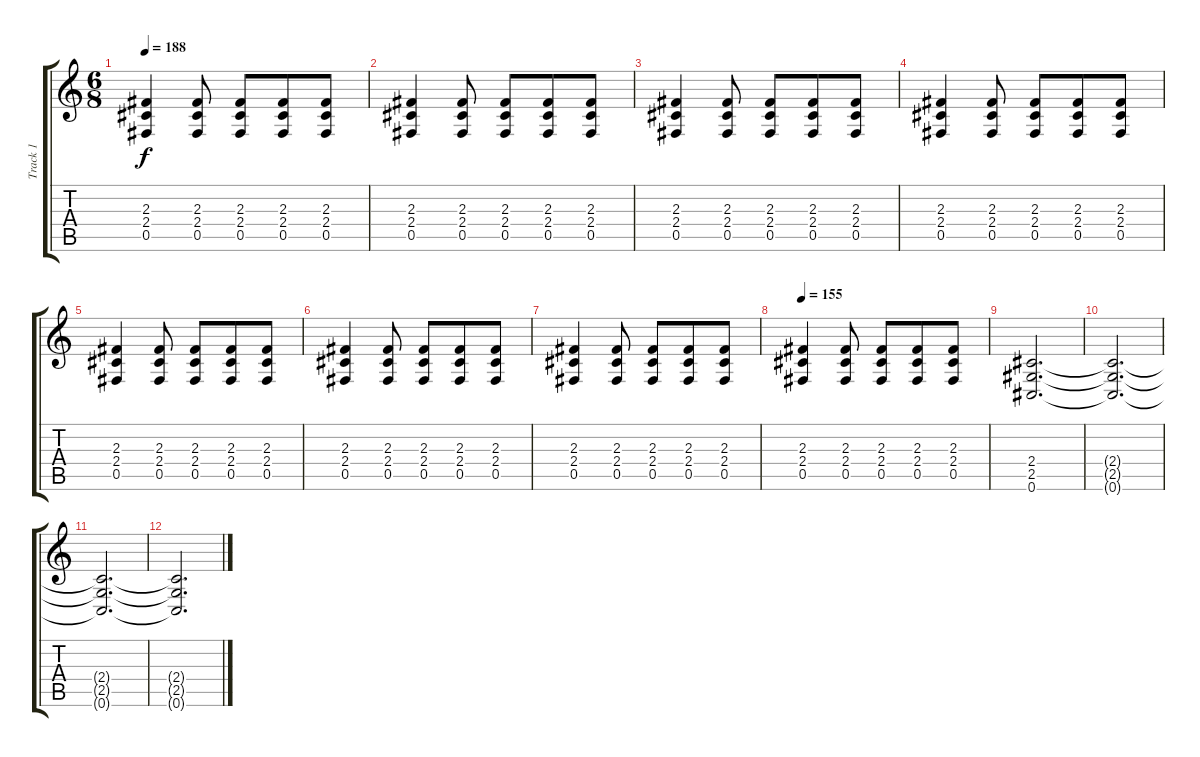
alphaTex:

\track ("Track 1" "Track 1") {instrument electricguitarjazz}
\staff {score tabs}
\tuning (Db4 Ab3 E3 B2 Gb2 Db2) {hide}
\ts (6 8)
\tempo 188
\clef g2
\ks c
(2.3 2.4 0.5).4{dy f} (2.3 2.4 0.5).8 (2.3 2.4 0.5).8 (2.3 2.4 0.5).8 (2.3 2.4 0.5).8 |
(2.3 2.4 0.5).4 (2.3 2.4 0.5).8 (2.3 2.4 0.5).8 (2.3 2.4 0.5).8 (2.3 2.4 0.5).8 |
(2.3 2.4 0.5).4 (2.3 2.4 0.5).8 (2.3 2.4 0.5).8 (2.3 2.4 0.5).8 (2.3 2.4 0.5).8 |
(2.3 2.4 0.5).4 (2.3 2.4 0.5).8 (2.3 2.4 0.5).8 (2.3 2.4 0.5).8 (2.3 2.4 0.5).8 |
(2.3 2.4 0.5).4 (2.3 2.4 0.5).8 (2.3 2.4 0.5).8 (2.3 2.4 0.5).8 (2.3 2.4 0.5).8 |
(2.3 2.4 0.5).4 (2.3 2.4 0.5).8 (2.3 2.4 0.5).8 (2.3 2.4 0.5).8 (2.3 2.4 0.5).8 |
(2.3 2.4 0.5).4 (2.3 2.4 0.5).8 (2.3 2.4 0.5).8 (2.3 2.4 0.5).8 (2.3 2.4 0.5).8 |
\tempo 155
(2.3 2.4 0.5).4 (2.3 2.4 0.5).8 (2.3 2.4 0.5).8 (2.3 2.4 0.5).8 (2.3 2.4 0.5).8 |
(2.4 2.5 0.6).2{d} |
(2.4{t} 2.5{t} 0.6{t}).2{d} |
(2.4{t} 2.5{t} 0.6{t}).2{d} |
(2.4{t} 2.5{t} 0.6{t}).2{d}
